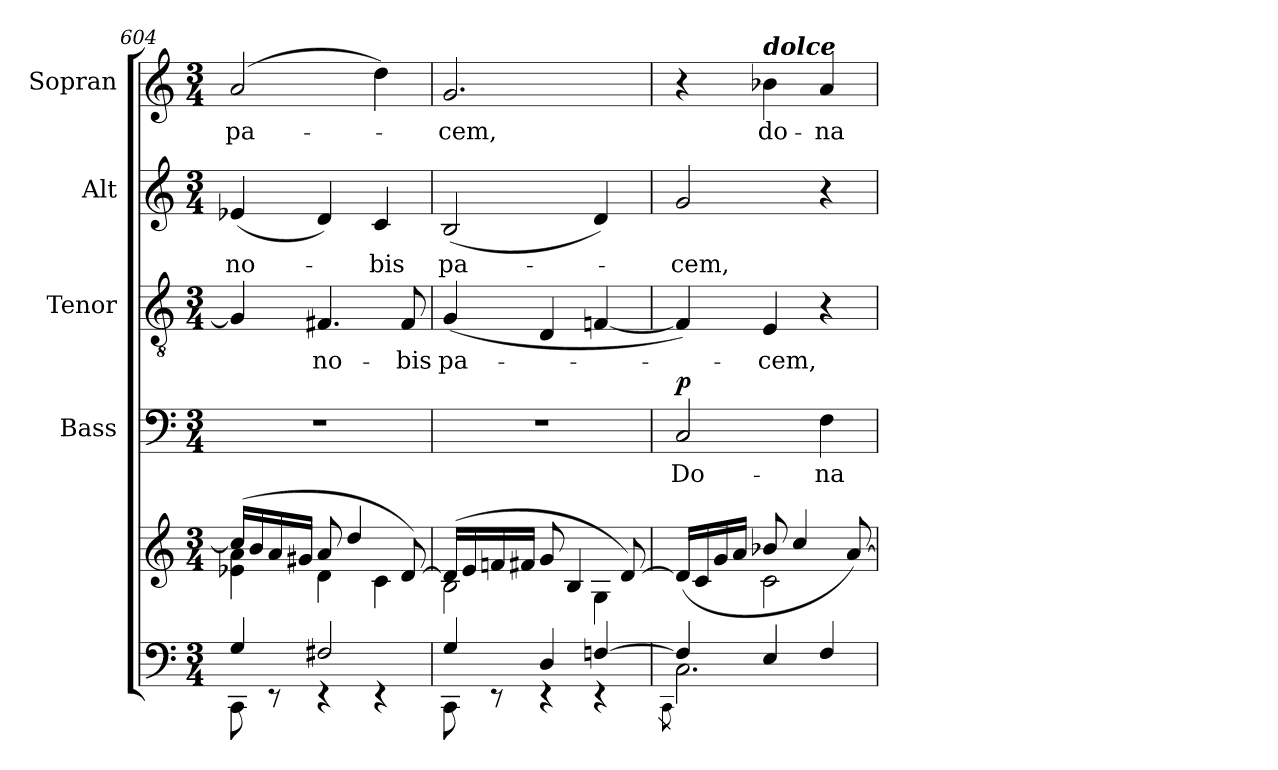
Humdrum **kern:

**kern	**kern	**kern	**text	**dynam	**kern	**text	**kern	**text	**kern	**text
*part5	*part5	*part4	*part4	*part4	*part3	*part3	*part2	*part2	*part1	*part1
*staff6	*staff5	*staff4	*staff4	*staff4	*staff3	*staff3	*staff2	*staff2	*staff1	*staff1
*	*	*I"Bass	*	*	*I"Tenor	*	*I"Alt	*	*I"Sopran	*
*	*	*I'B.	*	*	*I'T.	*	*I'A.	*	*I'S.	*
*clefF4	*clefG2	*clefF4	*	*	*clefGv2	*	*clefG2	*	*clefG2	*
*k[]	*k[]	*k[]	*	*	*k[]	*	*k[]	*	*k[]	*
*C:	*C:	*C:	*	*	*C:	*	*C:	*	*C:	*
*M3/4	*M3/4	*M3/4	*	*	*M3/4	*	*M3/4	*	*M3/4	*
=604	=604	=604	=604	=604	=604	=604	=604	=604	=604	=604
*^	*^	*	*	*	*	*	*	*	*	*
!	!	!	!	!	!	!	!	!	!	!LO:LY:b	!	!LO:LY:b
4G/	8CC\	(>16cc/LL]	4e-X\ 4a\	2.r	.	.	4G/]	.	(<4e-X/	no-	(2a/	pa-
.	.	16b/	.	.	.	.	.	.	.	.	.	.
.	8rEE	16a/	.	.	.	.	.	.	.	.	.	.
.	.	16g#X/JJ	.	.	.	.	.	.	.	.	.	.
!	!	!	!	!	!	!	!	!LO:LY:b	!	!	!	!
2F#X/	4rEE	8a/	4d\	.	.	.	4.F#X/	no-	4d/)	.	.	.
.	.	4dd/	.	.	.	.	.	.	.	.	.	.
!	!	!	!	!	!	!	!	!	!	!LO:LY:b	!	!
.	4rEE	.	4c\	.	.	.	.	.	4c/	-bis	4dd\)	.
!	!	!	!	!	!	!	!	!LO:LY:b	!	!	!	!
.	.	[>8d/)	.	.	.	.	8F#/	-bis	.	.	.	.
=605	=605	=605	=605	=605	=605	=605	=605	=605	=605	=605	=605	=605
!	!	!	!	!	!	!	!	!LO:LY:b	!	!LO:LY:b	!	!LO:LY:b
4G/	8CC\	(>16d/LL]	2B\	2.r	.	.	(<4G/	pa-	(<2B/	pa-	2.g/	-cem,
.	.	16e/	.	.	.	.	.	.	.	.	.	.
.	8rEE	16fn/	.	.	.	.	.	.	.	.	.	.
.	.	16f#X/JJ	.	.	.	.	.	.	.	.	.	.
4D/	4rEE	8g/	.	.	.	.	4D/	.	.	.	.	.
.	.	4B/	.	.	.	.	.	.	.	.	.	.
[>4Fn/	4rEE	.	4G\	.	.	.	[4Fn/	.	4d/)	.	.	.
.	.	[>8d/)	.	.	.	.	.	.	.	.	.	.
=606	=606	=606	=606	=606	=606	=606	=606	=606	=606	=606	=606	=606
.	8qCC\	.	.	.	.	.	.	.	.	.	.	.
!	!	!	!	!	!LO:LY:b	!LO:DY:a	!	!	!	!LO:LY:b	!	!
4F/]	2.C\	(>16d/LL]	4ryy	2C/	Do-	p	4F/])	.	2g/	-cem,	4r	.
.	.	16c/	.	.	.	.	.	.	.	.	.	.
.	.	16g/	.	.	.	.	.	.	.	.	.	.
.	.	16a/JJ	.	.	.	.	.	.	.	.	.	.
!	!	!	!	!	!	!	!	!	!	!	!LO:TX:a:Bi:t=dolce	!
!	!	!	!	!	!	!	!	!LO:LY:b	!	!	!	!LO:LY:b
4E/	.	8b-X/	2c\	.	.	.	4E/	-cem,	.	.	4b-X\	do-
.	.	4cc/	.	.	.	.	.	.	.	.	.	.
!	!	!	!	!	!LO:LY:b	!	!	!	!	!	!	!LO:LY:b
4F/	.	.	.	4F\	-na	.	4r	.	4r	.	4a/	-na
.	.	[>8a/)	.	.	.	.	.	.	.	.	.	.
*v	*v	*	*	*	*	*	*	*	*	*	*	*
*	*v	*v	*	*	*	*	*	*	*	*	*
=	=	=	=	=	=	=	=	=	=	=
*-	*-	*-	*-	*-	*-	*-	*-	*-	*-	*-
